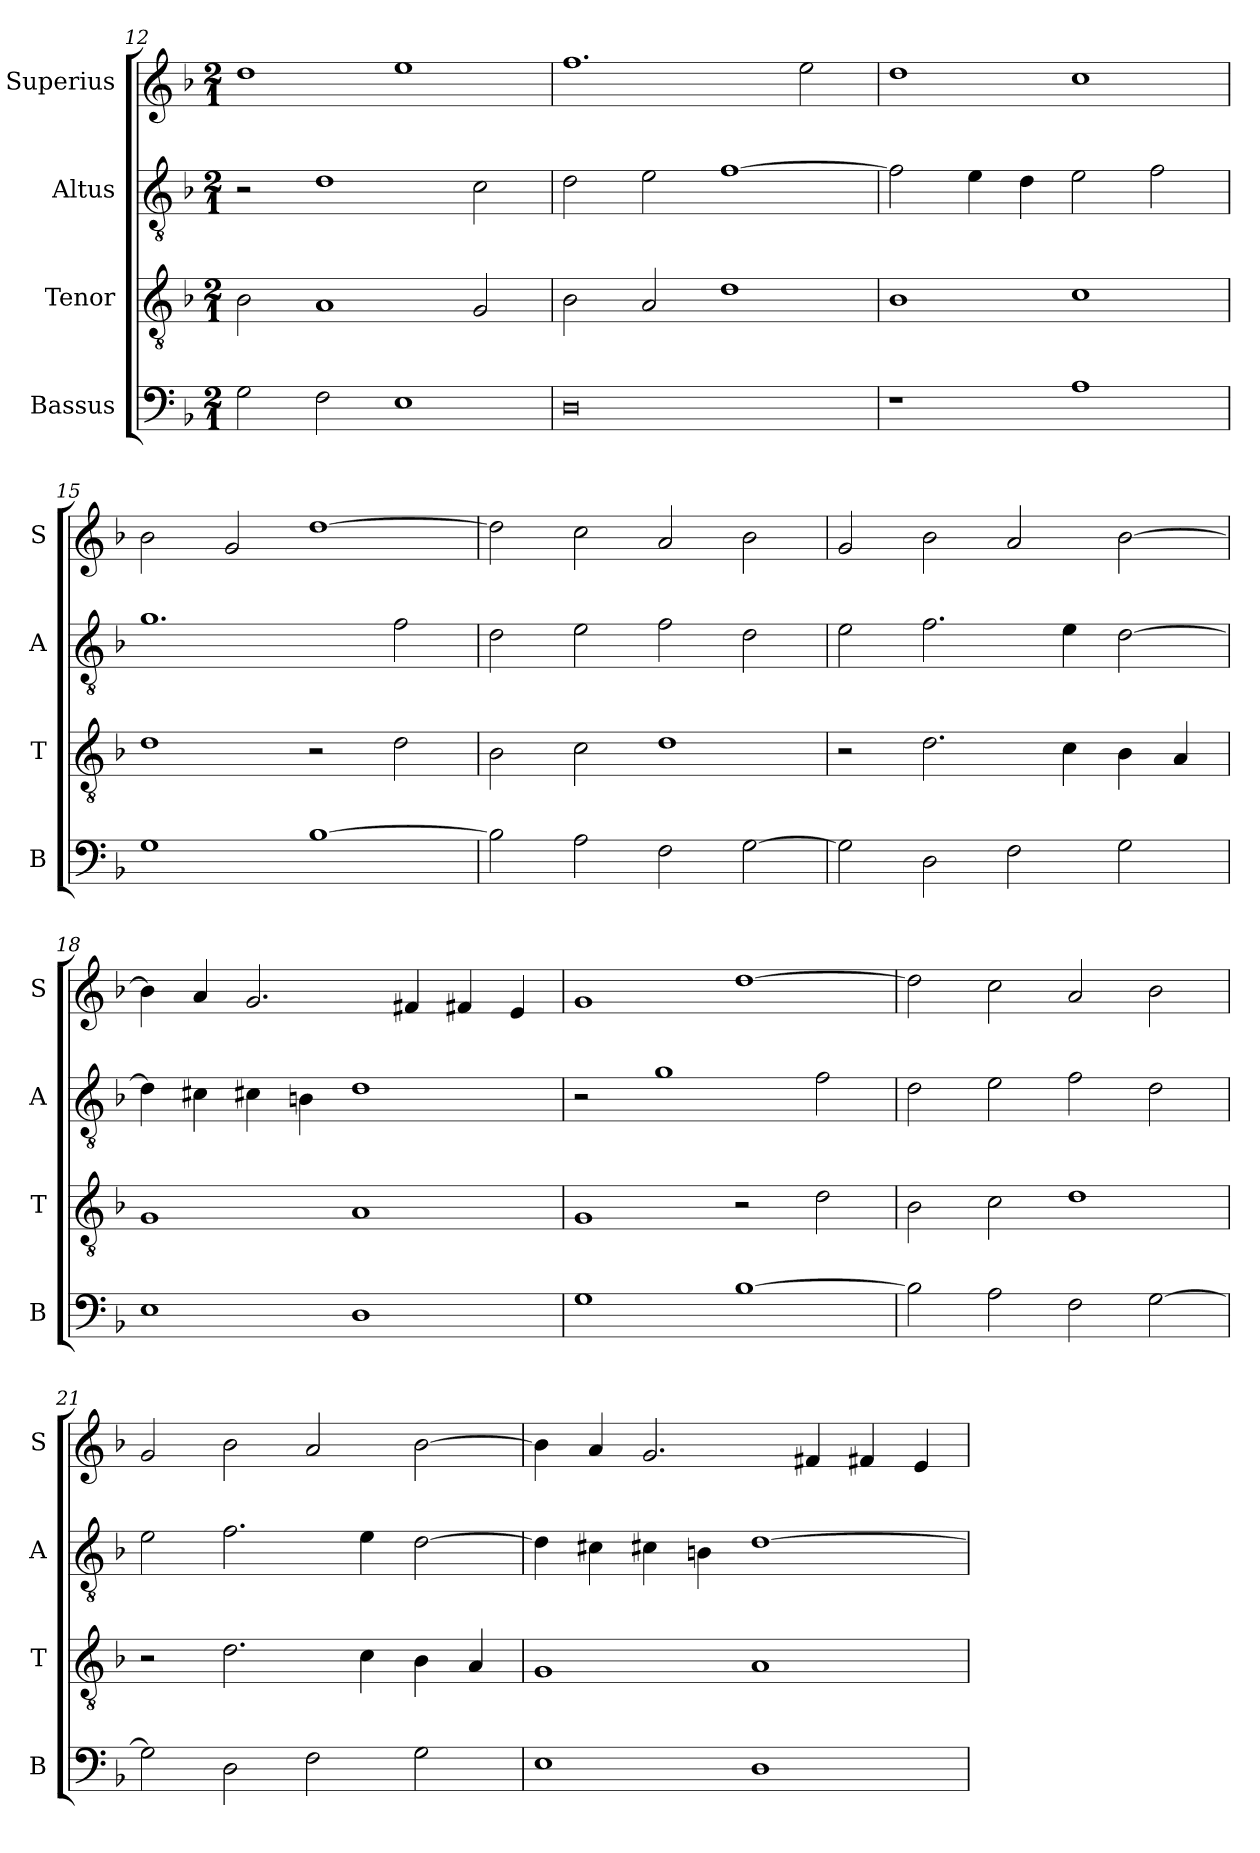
**kern	**kern	**kern	**kern
*part4	*part3	*part2	*part1
*staff4	*staff3	*staff2	*staff1
*I"Bassus	*I"Tenor	*I"Altus	*I"Superius
*I'B	*I'T	*I'A	*I'S
*clefF4	*clefGv2	*clefGv2	*clefG2
*k[b-]	*k[b-]	*k[b-]	*k[b-]
*M2/1	*M2/1	*M2/1	*M2/1
=12	=12	=12	=12
2G\	2B-\	2r	1dd
2F\	1A	1d	.
1E	.	.	1ee
.	2G/	2c\	.
=13	=13	=13	=13
0D	2B-\	2d\	1.ff
.	2A/	2e\	.
.	1d	[1f	.
.	.	.	2ee\
=14	=14	=14	=14
1r	1B-	2f\]	1dd
.	.	4e\	.
.	.	4d\	.
1A	1c	2e\	1cc
.	.	2f\	.
=15	=15	=15	=15
1G	1d	1.g	2b-\
.	.	.	2g/
[1B-	2r	.	[1dd
.	2d\	2f\	.
=16	=16	=16	=16
2B-\]	2B-\	2d\	2dd\]
2A\	2c\	2e\	2cc\
2F\	1d	2f\	2a/
[2G\	.	2d\	2b-\
=17	=17	=17	=17
2G\]	2r	2e\	2g/
2D\	2.d\	2.f\	2b-\
2F\	.	.	2a/
.	4c\	4e\	.
2G\	4B-\	[2d\	[2b-\
.	4A/	.	.
=18	=18	=18	=18
1E	1G	4d\]	4b-\]
.	.	4c#X\	4a/
.	.	4c#X\	2.g/
.	.	4Bn\	.
1D	1A	1d	.
.	.	.	4f#X/
.	.	.	4f#X/
.	.	.	4e/
=19	=19	=19	=19
1G	1G	2r	1g
.	.	1g	.
[1B-	2r	.	[1dd
.	2d\	2f\	.
=20	=20	=20	=20
2B-\]	2B-\	2d\	2dd\]
2A\	2c\	2e\	2cc\
2F\	1d	2f\	2a/
[2G\	.	2d\	2b-\
=21	=21	=21	=21
2G\]	2r	2e\	2g/
2D\	2.d\	2.f\	2b-\
2F\	.	.	2a/
.	4c\	4e\	.
2G\	4B-\	[2d\	[2b-\
.	4A/	.	.
=22	=22	=22	=22
1E	1G	4d\]	4b-\]
.	.	4c#X\	4a/
.	.	4c#X\	2.g/
.	.	4Bn\	.
1D	1A	[1d	.
.	.	.	4f#X/
.	.	.	4f#X/
.	.	.	4e/
=	=	=	=
*-	*-	*-	*-
